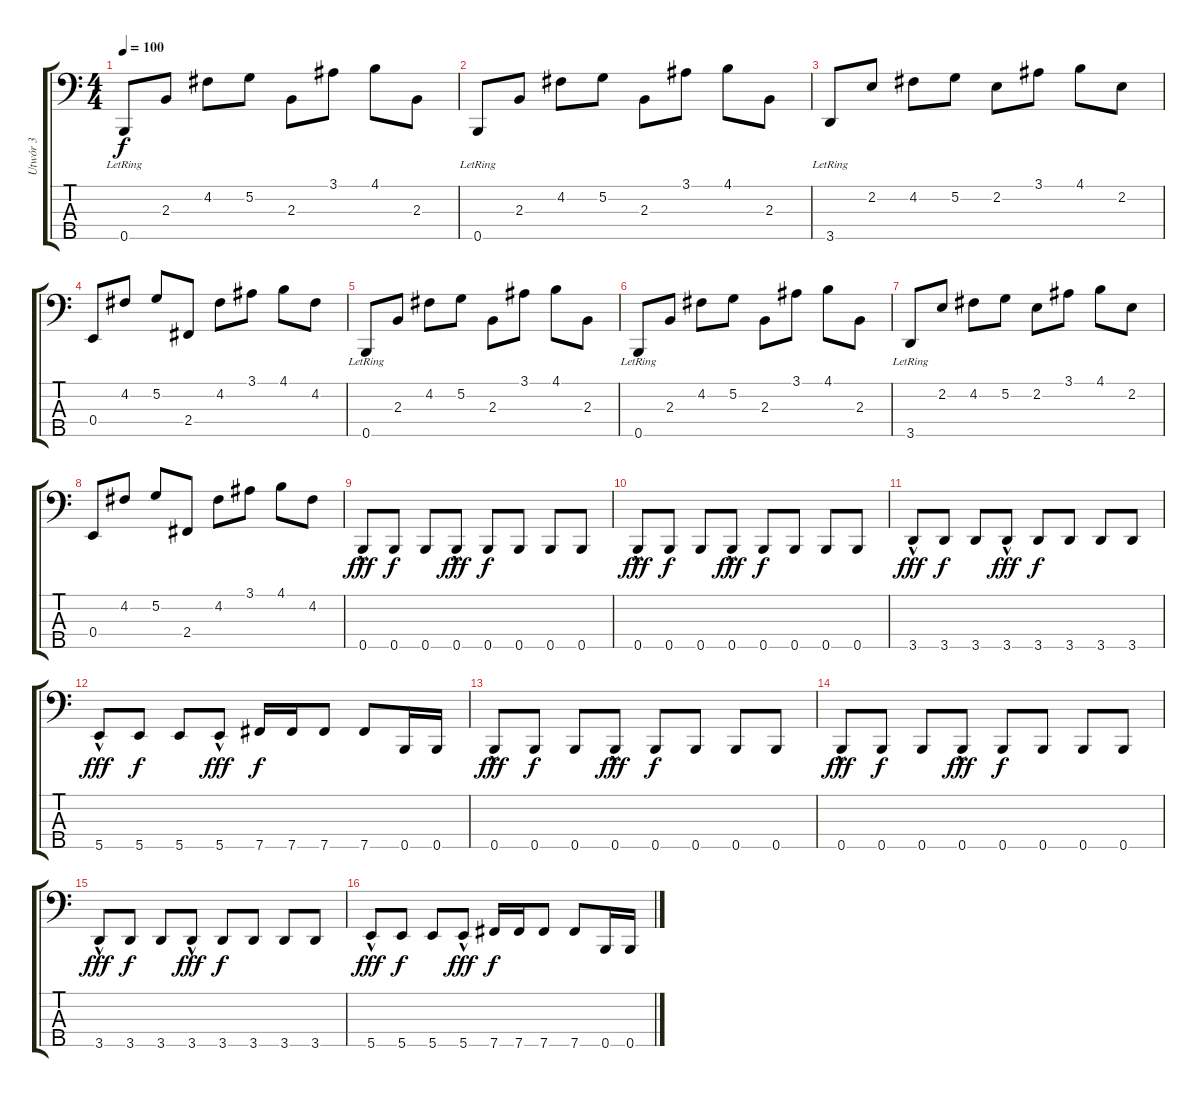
\track ("Utwór 3" "Utwór 3") {instrument electricbasspick}
\staff {score tabs}
\tuning (G2 D2 A1 E1 B0) {hide}
\ts (4 4)
\tempo 100
\clef f4
\ks c
0.5{lr}.8{dy f} 2.3.8 4.2.8 5.2.8 2.3.8 3.1.8 4.1.8 2.3.8 |
0.5{lr}.8 2.3.8 4.2.8 5.2.8 2.3.8 3.1.8 4.1.8 2.3.8 |
3.5{lr}.8 2.2.8 4.2.8 5.2.8 2.2.8 3.1.8 4.1.8 2.2.8 |
0.4.8 4.2.8 5.2.8 2.4.8 4.2.8 3.1.8 4.1.8 4.2.8 |
0.5{lr}.8 2.3.8 4.2.8 5.2.8 2.3.8 3.1.8 4.1.8 2.3.8 |
0.5{lr}.8 2.3.8 4.2.8 5.2.8 2.3.8 3.1.8 4.1.8 2.3.8 |
3.5{lr}.8 2.2.8 4.2.8 5.2.8 2.2.8 3.1.8 4.1.8 2.2.8 |
0.4.8 4.2.8 5.2.8 2.4.8 4.2.8 3.1.8 4.1.8 4.2.8 |
0.5{hac}.8{dy fff} 0.5.8{dy f} 0.5.8 0.5{hac}.8{dy fff} 0.5.8{dy f} 0.5.8 0.5.8 0.5.8 |
0.5{hac}.8{dy fff} 0.5.8{dy f} 0.5.8 0.5{hac}.8{dy fff} 0.5.8{dy f} 0.5.8 0.5.8 0.5.8 |
3.5{hac}.8{dy fff} 3.5.8{dy f} 3.5.8 3.5{hac}.8{dy fff} 3.5.8{dy f} 3.5.8 3.5.8 3.5.8 |
5.5{hac}.8{dy fff} 5.5.8{dy f} 5.5.8 5.5{hac}.8{dy fff} 7.5.16{dy f} 7.5.16 7.5.8 7.5.8 0.5.16 0.5.16 |
0.5{hac}.8{dy fff} 0.5.8{dy f} 0.5.8 0.5{hac}.8{dy fff} 0.5.8{dy f} 0.5.8 0.5.8 0.5.8 |
0.5{hac}.8{dy fff} 0.5.8{dy f} 0.5.8 0.5{hac}.8{dy fff} 0.5.8{dy f} 0.5.8 0.5.8 0.5.8 |
3.5{hac}.8{dy fff} 3.5.8{dy f} 3.5.8 3.5{hac}.8{dy fff} 3.5.8{dy f} 3.5.8 3.5.8 3.5.8 |
5.5{hac}.8{dy fff} 5.5.8{dy f} 5.5.8 5.5{hac}.8{dy fff} 7.5.16{dy f} 7.5.16 7.5.8 7.5.8 0.5.16 0.5.16
